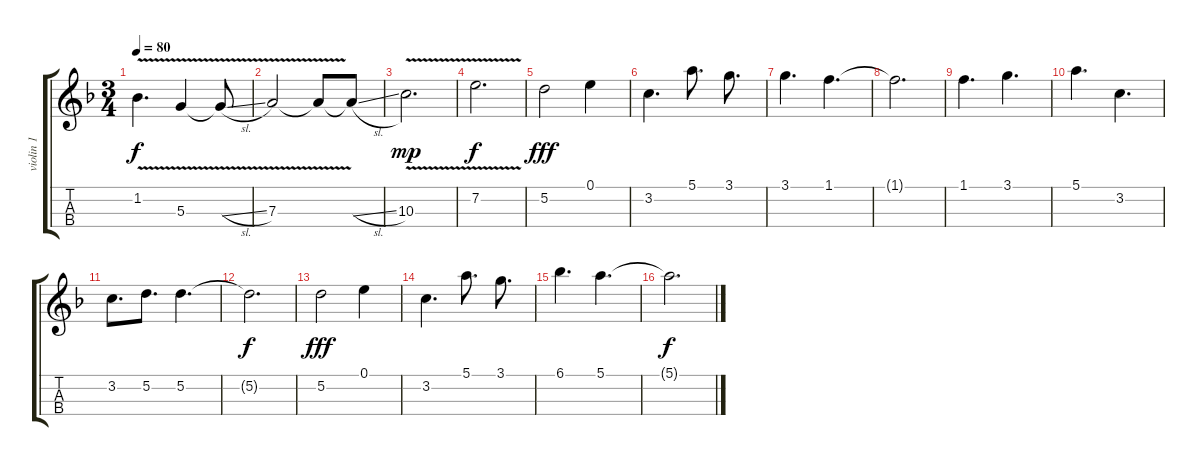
\track ("violin 1" "violin 1") {instrument stringensemble2}
\staff {score tabs}
\tuning (E5 A4 D4 G3) {hide}
\ts (3 4)
\tempo 80
\clef g2
\ks f
1.2{v}.4{d dy f} 5.3{v}.4 5.3{sl t}.8 |
7.3{v}.2 7.3{t}.8 7.3{sl t}.8 |
10.3{v}.2{d dy mp} |
7.2{v}.2{d dy f} |
5.2.2{dy fff volume 16 instrument stringensemble2} 0.1.4 |
3.2.4{d} 5.1.8{d} 3.1.8{d} |
3.1.4{d} 1.1.4{d} |
1.1{t}.2{d} |
1.1.4{d} 3.1.4{d} |
5.1.4{d} 3.2.4{d} |
3.2.8{d} 5.2.8{d} 5.2.4{d} |
5.2{t}.2{d dy f} |
5.2.2{dy fff} 0.1.4 |
3.2.4{d} 5.1.8{d} 3.1.8{d} |
6.1.4{d} 5.1.4{d} |
5.1{t}.2{d dy f}
